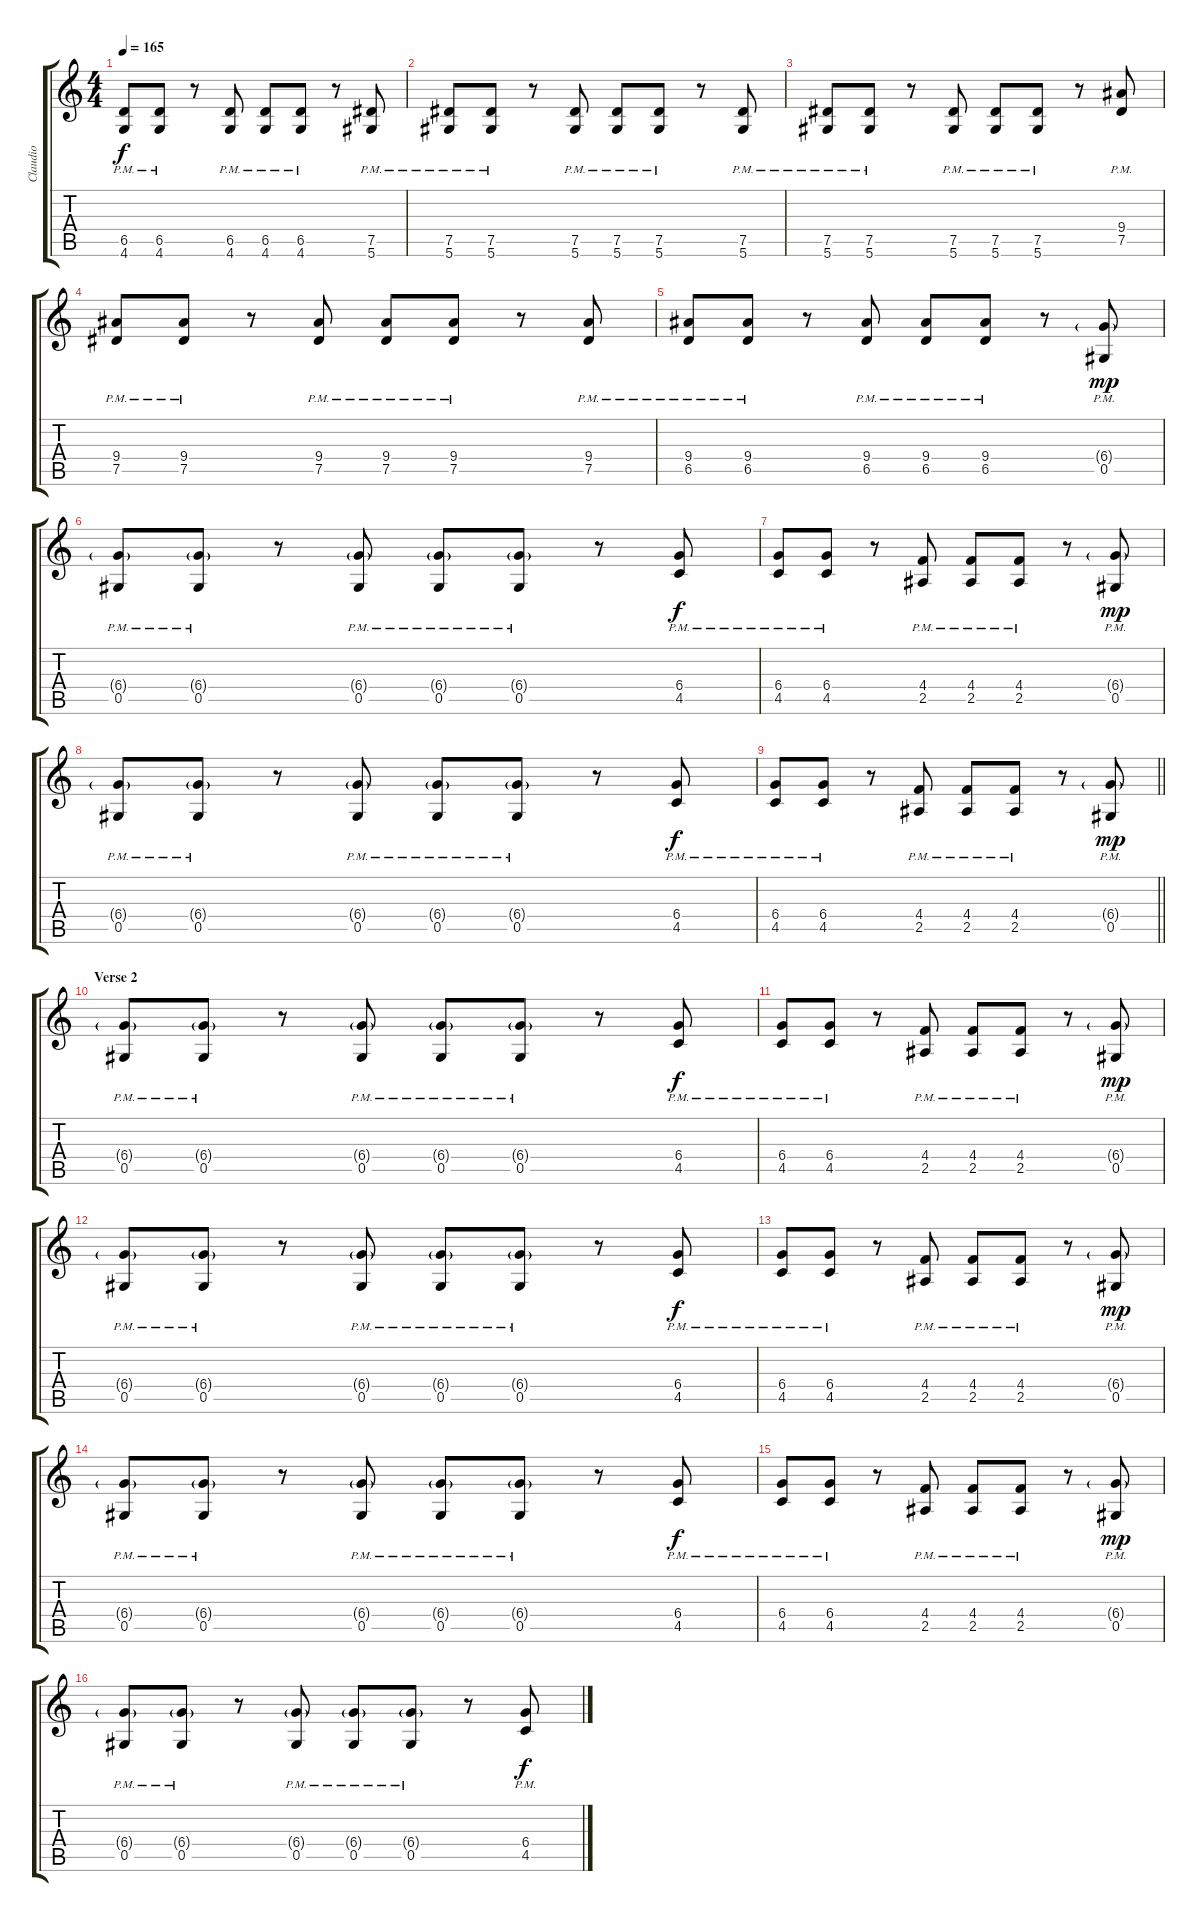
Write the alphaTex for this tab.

\track ("Claudio" "Claudio") {instrument overdrivenguitar}
\staff {score tabs}
\tuning (Eb4 Bb3 Gb3 Db3 Ab2 Eb2) {hide}
\ts (4 4)
\tempo 165
\clef g2
\ks c
(6.5{pm} 4.6{pm}).8{dy f} (6.5{pm} 4.6{pm}).8 r.8 (6.5{pm} 4.6{pm}).8 (6.5{pm} 4.6{pm}).8 (6.5{pm} 4.6{pm}).8 r.8 (7.5{pm} 5.6{pm}).8 |
(7.5{pm} 5.6{pm}).8 (7.5{pm} 5.6{pm}).8 r.8 (7.5{pm} 5.6{pm}).8 (7.5{pm} 5.6{pm}).8 (7.5{pm} 5.6{pm}).8 r.8 (7.5{pm} 5.6{pm}).8 |
(7.5{pm} 5.6{pm}).8 (7.5{pm} 5.6{pm}).8 r.8 (7.5{pm} 5.6{pm}).8 (7.5{pm} 5.6{pm}).8 (7.5{pm} 5.6{pm}).8 r.8 (9.4{pm} 7.5{pm}).8 |
(9.4{pm} 7.5{pm}).8 (9.4{pm} 7.5{pm}).8 r.8 (9.4{pm} 7.5{pm}).8 (9.4{pm} 7.5{pm}).8 (9.4{pm} 7.5{pm}).8 r.8 (9.4{pm} 7.5{pm}).8 |
(9.4{pm} 6.5{pm}).8 (9.4{pm} 6.5{pm}).8 r.8 (9.4{pm} 6.5{pm}).8 (9.4{pm} 6.5{pm}).8 (9.4{pm} 6.5{pm}).8 r.8 (6.4{g pm} 0.5{pm}).8{dy mp} |
(6.4{g pm} 0.5{pm}).8 (6.4{g pm} 0.5{pm}).8 r.8 (6.4{g pm} 0.5{pm}).8 (6.4{g pm} 0.5{pm}).8 (6.4{g pm} 0.5{pm}).8 r.8 (6.4{pm} 4.5{pm}).8{dy f} |
(6.4{pm} 4.5{pm}).8 (6.4{pm} 4.5{pm}).8 r.8 (4.4{pm} 2.5{pm}).8 (4.4{pm} 2.5{pm}).8 (4.4{pm} 2.5{pm}).8 r.8 (6.4{g pm} 0.5{pm}).8{dy mp} |
(6.4{g pm} 0.5{pm}).8 (6.4{g pm} 0.5{pm}).8 r.8 (6.4{g pm} 0.5{pm}).8 (6.4{g pm} 0.5{pm}).8 (6.4{g pm} 0.5{pm}).8 r.8 (6.4{pm} 4.5{pm}).8{dy f} |
\barLineRight lightlight
(6.4{pm} 4.5{pm}).8 (6.4{pm} 4.5{pm}).8 r.8 (4.4{pm} 2.5{pm}).8 (4.4{pm} 2.5{pm}).8 (4.4{pm} 2.5{pm}).8 r.8 (6.4{g pm} 0.5{pm}).8{dy mp} |
\section ("" "Verse 2")
(6.4{g pm} 0.5{pm}).8 (6.4{g pm} 0.5{pm}).8 r.8 (6.4{g pm} 0.5{pm}).8 (6.4{g pm} 0.5{pm}).8 (6.4{g pm} 0.5{pm}).8 r.8 (6.4{pm} 4.5{pm}).8{dy f} |
(6.4{pm} 4.5{pm}).8 (6.4{pm} 4.5{pm}).8 r.8 (4.4{pm} 2.5{pm}).8 (4.4{pm} 2.5{pm}).8 (4.4{pm} 2.5{pm}).8 r.8 (6.4{g pm} 0.5{pm}).8{dy mp} |
(6.4{g pm} 0.5{pm}).8 (6.4{g pm} 0.5{pm}).8 r.8 (6.4{g pm} 0.5{pm}).8 (6.4{g pm} 0.5{pm}).8 (6.4{g pm} 0.5{pm}).8 r.8 (6.4{pm} 4.5{pm}).8{dy f} |
(6.4{pm} 4.5{pm}).8 (6.4{pm} 4.5{pm}).8 r.8 (4.4{pm} 2.5{pm}).8 (4.4{pm} 2.5{pm}).8 (4.4{pm} 2.5{pm}).8 r.8 (6.4{g pm} 0.5{pm}).8{dy mp} |
(6.4{g pm} 0.5{pm}).8 (6.4{g pm} 0.5{pm}).8 r.8 (6.4{g pm} 0.5{pm}).8 (6.4{g pm} 0.5{pm}).8 (6.4{g pm} 0.5{pm}).8 r.8 (6.4{pm} 4.5{pm}).8{dy f} |
(6.4{pm} 4.5{pm}).8 (6.4{pm} 4.5{pm}).8 r.8 (4.4{pm} 2.5{pm}).8 (4.4{pm} 2.5{pm}).8 (4.4{pm} 2.5{pm}).8 r.8 (6.4{g pm} 0.5{pm}).8{dy mp} |
(6.4{g pm} 0.5{pm}).8 (6.4{g pm} 0.5{pm}).8 r.8 (6.4{g pm} 0.5{pm}).8 (6.4{g pm} 0.5{pm}).8 (6.4{g pm} 0.5{pm}).8 r.8 (6.4{pm} 4.5{pm}).8{dy f}
